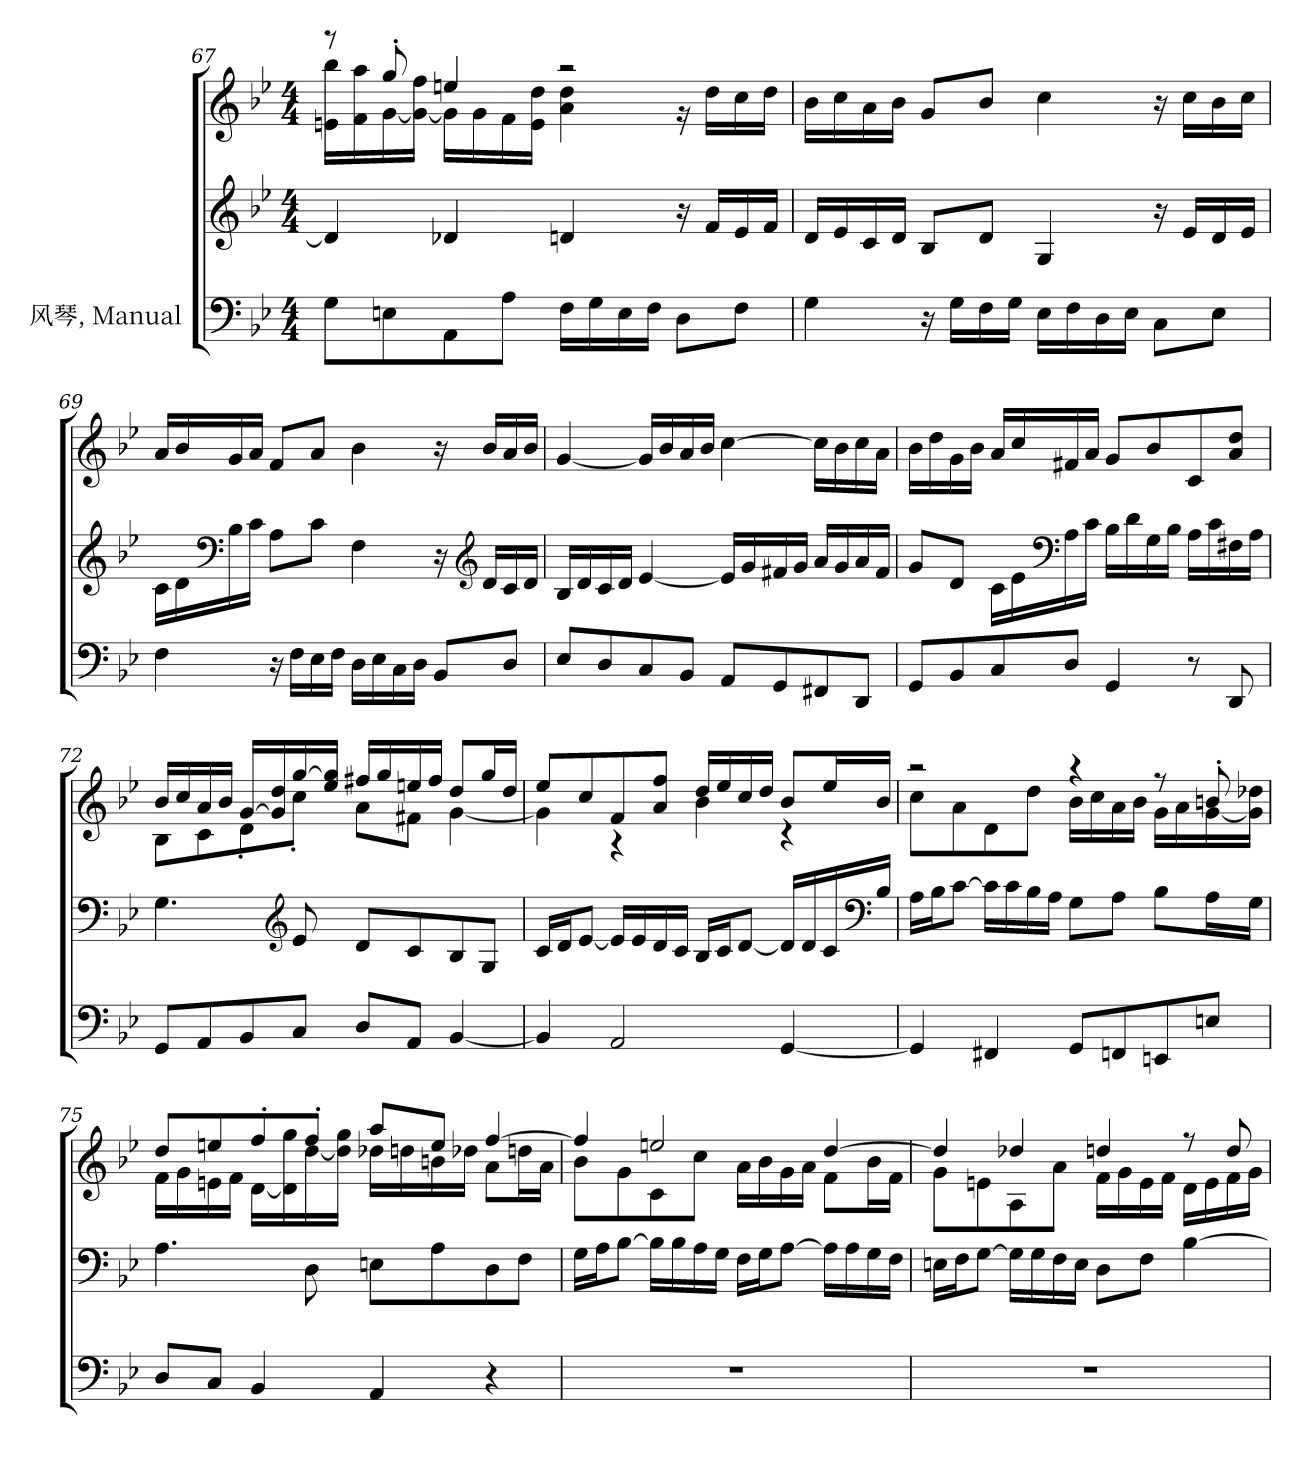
**kern	**kern	**kern
*part1	*part1	*part1
*staff3	*staff2	*staff1
*I"风琴, Manual	*	*
!!LO:LB:g=z
*clefF4	*clefG2	*clefG2
*k[b-e-]	*k[b-e-]	*k[b-e-]
*M4/4	*M4/4	*M4/4
=67	=67	=67
*	*	*^
8G\L	4d/]	8r	16en\ 16bb-\LL
.	.	.	16f\ 16aa\
8En\	.	8gg'/	[16g\
.	.	.	16g\_ 16ff\JJ
8AA\	4d-X/	4een/	16g\LL]
.	.	.	16g\
8A\J	.	.	16f\
.	.	.	16e\ 16dd\JJ
16F\LL	4dn/	2r	4a\ 4dd\
16G\	.	.	.
16E\	.	.	.
16F\JJ	.	.	.
8D\L	16r	.	16r
.	16f/LL	.	16dd\LL
8F\J	16e-/	.	16cc\
.	16f/JJ	.	16dd\JJ
*	*	*v	*v
=68	=68	=68
4G\	16d/LL	16b-\LL
.	16e-/	16cc\
.	16c/	16a\
.	16d/JJ	16b-\JJ
16r	8B-/L	8g/L
16G\LL	.	.
16F\	8d/J	8b-/J
16G\JJ	.	.
16E-\LL	4G/	4cc\
16F\	.	.
16D\	.	.
16E-\JJ	.	.
8C\L	16r	16r
.	16e-/LL	16cc\LL
8E-\J	16d/	16b-\
.	16e-/JJ	16cc\JJ
!!LO:LB:g=z
=69	=69	=69
4F\	16c\LL	16a/LL
.	16d\	16b-/
*	*clefF4	*
.	16B-\	16g/
.	16c\JJ	16a/JJ
16r	8A\L	8f/L
16F\LL	.	.
16E-\	8c\J	8a/J
16F\JJ	.	.
16D\LL	4F\	4b-\
16E-\	.	.
16C\	.	.
16D\JJ	.	.
8BB-/L	16r	16r
*	*clefG2	*
.	16d/LL	16b-/LL
8D/J	16c/	16a/
.	16d/JJ	16b-/JJ
=70	=70	=70
8E-/L	16B-/LL	[4g/
.	16d/	.
8D/	16c/	.
.	16d/JJ	.
8C/	[4e-/	16g/LL]
.	.	16b-/
8BB-/J	.	16a/
.	.	16b-/JJ
8AA/L	16e-/LL]	[4cc\
.	16g/	.
8GG/	16f#X/	.
.	16g/JJ	.
8FF#X/	16a/LL	16cc\LL]
.	16g/	16b-\
8DD/J	16a/	16cc\
.	16f#/JJ	16a\JJ
!!LO:PB:g=z
=71	=71	=71
8GG/L	8g/L	16b-\LL
.	.	16dd\
8BB-/	8d/J	16g\
.	.	16b-\JJ
8C/	16c\LL	16a/LL
.	16e-\	16cc/
*	*clefF4	*
8D/J	16A\	16f#X/
.	16c\JJ	16a/JJ
4GG/	16B-\LL	8g/L
.	16d\	.
.	16G\	8b-/
.	16B-\JJ	.
8r	16A\LL	8c/
.	16c\	.
8DD/	16F#X\	8a/ 8dd/J
.	16A\JJ	.
=72	=72	=72
*	*	*^
8GG/L	4.G\	16b-/LL	8B-\L
.	.	16cc/	.
8AA/	.	16a/	8c\
.	.	16b-/JJ	.
8BB-/	.	[16g/LL	8d'\
.	.	16g/] 16dd/	.
*	*clefG2	*	*
8C/J	8e-/	[16gg/	8cc'\J
.	.	16ee-/ 16gg/]JJ	.
8D/L	8d/L	16ff#X/LL	8a\L
.	.	16gg/	.
8AA/J	8c/	16een/	8f#X\J
.	.	16ff#/JJ	.
[4BB-/	8B-/	8dd/L	[4g\
.	8G/J	16gg/L	.
.	.	16dd/JJ	.
!!LO:LB:g=z	!!
=73	=73	=73	=73
4BB-/]	16c/LL	8ee-/L	4g\]
.	16d/J	.	.
.	[8e-/J	8cc/	.
2AA/	16e-/LL]	8f/	4r
.	16e-/	.	.
.	16d/	8a/ 8ff/J	.
.	16c/JJ	.	.
.	16B-/LL	16dd/LL	4b-\
.	16c/J	16ee-/	.
.	[8d/J	16cc/	.
.	.	16dd/JJ	.
[4GG/	16d/LL]	8b-/L	4r
.	16d/	.	.
.	16c/	16ee-/L	.
*	*clefF4	*	*
.	16B-/JJ	16b-/JJ	.
=74	=74	=74	=74
4GG/]	16A\LL	2r	8cc\L
.	16B-\J	.	.
.	[8c\J	.	8a\
4FF#X/	16c\LL]	.	8d\
.	16c\	.	.
.	16B-\	.	8dd\J
.	16A\JJ	.	.
8GG/L	8G\L	4r	16b-\LL
.	.	.	16cc\
8FFn/	8A\J	.	16a\
.	.	.	16b-\JJ
8EEn/	8B-\L	8r	16g\LL
.	.	.	16a\
8En/J	16A\L	8bn'/	[16g\
.	16G\JJ	.	16g\] 16dd-X\JJ
!!LO:LB:g=z	!!
=75	=75	=75	=75
8D/L	4.A\	8dd/L	16f\LL
.	.	.	16g\
8C/J	.	8een/	16en\
.	.	.	16f\JJ
4BB-/	.	8ff'/	[16d\LL
.	.	.	16d\] 16gg\
.	8D\	8ff'/J	[16dd\
.	.	.	16dd\] 16gg\JJ
4AA/	8En\L	8aa/L	16dd-X\LL
.	.	.	16ddn\
.	8A\	8ee/J	16bn\
.	.	.	16dd-X\JJ
4r	8D\	[4ff/	8a\L
.	8F\J	.	16ddn\L
.	.	.	16a\JJ
=76	=76	=76	=76
1r	16G\LL	4ff/]	8b-\L
.	16A\J	.	.
.	[8B-\J	.	8g\
.	16B-\LL]	2een/	8c\
.	16B-\	.	.
.	16A\	.	8cc\J
.	16G\JJ	.	.
.	16F\LL	.	16a\LL
.	16G\J	.	16b-\
.	[8A\J	.	16g\
.	.	.	16a\JJ
.	16A\LL]	[4dd/	8f\L
.	16A\	.	.
.	16G\	.	16b-\L
.	16F\JJ	.	16f\JJ
!!LO:LB:g=z	!!
=77	=77	=77	=77
1r	16En\LL	4dd/]	8g\L
.	16F\J	.	.
.	[8G\J	.	8en\
.	16G\LL]	4dd-X/	8A\
.	16G\	.	.
.	16F\	.	8a\J
.	16E\JJ	.	.
.	8D\L	4ddn/	16f\LL
.	.	.	16g\
.	8F\J	.	16e\
.	.	.	16f\JJ
.	[4B-\	8r	16d\LL
.	.	.	16e\
.	.	8dd/	16f\
.	.	.	16g\JJ
*	*	*v	*v
=	=	=
*-	*-	*-
